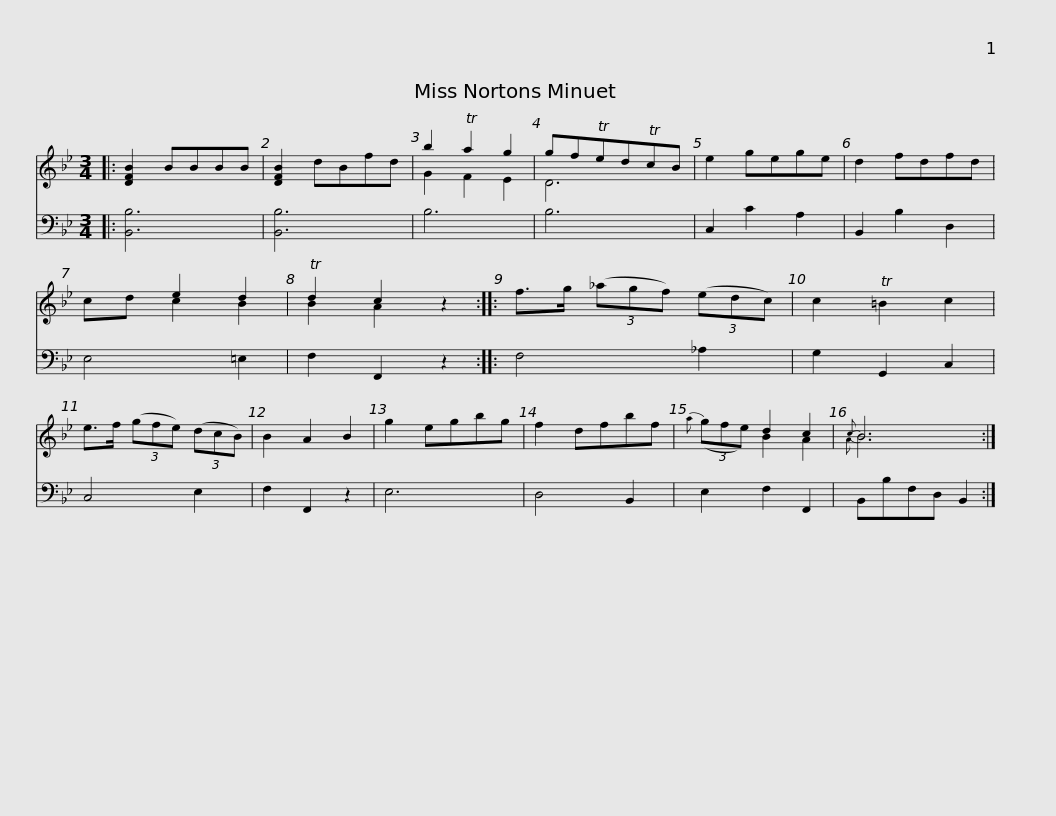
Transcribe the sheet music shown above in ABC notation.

X:1
%%score ( 1 2 ) 3
L:1/8
M:3/4
I:linebreak $
K:Bb
V:1 treble
V:2 treble
V:3 bass
V:1
|: [DFB]2 BBBB | [DFB]2 dBfd | b2 Ta2 g2 | gfTedTcB | e2 gege | %5
 d2 fdfd | x2 e2 d2 | Td2 c2 z2 ::$ f>g (3(_agf) (3(edc) | c2 T=B2 c2 | %10
 e>f (3(gfe) (3(dcB) | B2 A2 B2 | g2 egbg | f2 dfbf | x2 d2 c2 |$ %15
{c} B6 :| %16
V:2
|: x6 | x6 | G2 F2 E2 | D6 | x6 | %5
 x6 | cd c2 B2 | B2 A2 x2 ::$ x6 | x6 | %10
 x6 | x6 | x6 | x6 |{a} (3(gfe) B2 A2 |$ %15
{A} B6 :| %16
V:3
|: [B,,B,]6 | [B,,B,]6 | B,6 | B,6 | C,2 C2 A,2 | %5
 B,,2 B,2 D,2 | E,4 =E,2 | F,2 F,,2 z2 ::$ F,4 _A,2 | G,2 G,,2 C,2 | %10
 C,4 E,2 | F,2 F,,2 z2 | E,6 | D,4 B,,2 | E,2 F,2 F,,2 |$ %15
 B,,B,F,D, B,,2 :| %16
